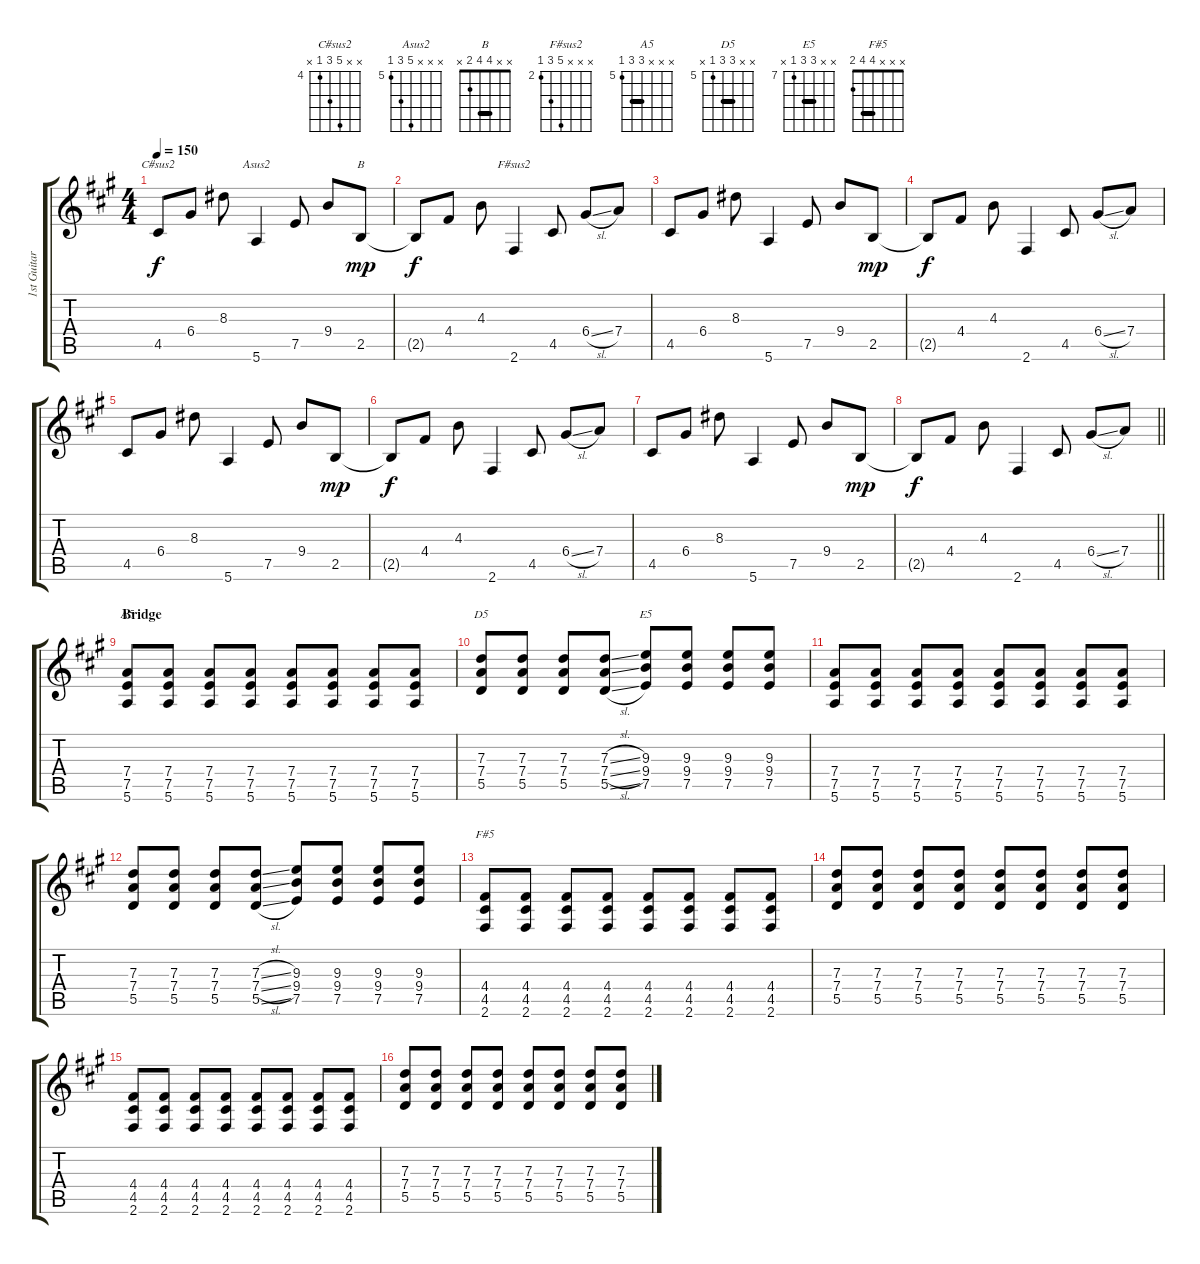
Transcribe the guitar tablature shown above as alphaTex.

\track ("1st Guitar" "1st Guitar") {instrument electricguitarjazz}
\staff {score tabs}
\tuning (E4 B3 G3 D3 A2 E2) {hide}
\chord ("C#sus2" x x 8 6 4 x) {firstfret 4}
\chord ("Asus2" x x x 9 7 5) {firstfret 5}
\chord ("B" x x 4 4 2 x) {barre 4}
\chord ("F#sus2" x x x 6 4 2) {firstfret 2}
\chord ("A5" x x x 7 7 5) {firstfret 5 barre 7}
\chord ("D5" x x 7 7 5 x) {firstfret 5 barre 7}
\chord ("E5" x x 9 9 7 x) {firstfret 7 barre 9}
\chord ("F#5" x x x 4 4 2) {barre 4}
\ts (4 4)
\tempo 150
\clef g2
\ks a
4.5.8{ch "C#sus2" dy f} 6.4.8 8.3.8 5.6.4{ch "Asus2"} 7.5.8 9.4.8 2.5.8{ch "B" dy mp} |
2.5{t}.8{dy f} 4.4.8 4.3.8 2.6.4{ch "F#sus2"} 4.5.8 6.4{sl}.8 7.4.8 |
4.5.8 6.4.8 8.3.8 5.6.4 7.5.8 9.4.8 2.5.8{dy mp} |
2.5{t}.8{dy f} 4.4.8 4.3.8 2.6.4 4.5.8 6.4{sl}.8 7.4.8 |
4.5.8 6.4.8 8.3.8 5.6.4 7.5.8 9.4.8 2.5.8{dy mp} |
2.5{t}.8{dy f} 4.4.8 4.3.8 2.6.4 4.5.8 6.4{sl}.8 7.4.8 |
4.5.8 6.4.8 8.3.8 5.6.4 7.5.8 9.4.8 2.5.8{dy mp} |
\barLineRight lightlight
2.5{t}.8{dy f} 4.4.8 4.3.8 2.6.4 4.5.8 6.4{sl}.8 7.4.8 |
\section ("" "Bridge")
(7.4 7.5 5.6).8{ch "A5"} (7.4 7.5 5.6).8 (7.4 7.5 5.6).8 (7.4 7.5 5.6).8 (7.4 7.5 5.6).8 (7.4 7.5 5.6).8 (7.4 7.5 5.6).8 (7.4 7.5 5.6).8 |
(7.3 7.4 5.5).8{ch "D5"} (7.3 7.4 5.5).8 (7.3 7.4 5.5).8 (7.3{sl} 7.4{sl} 5.5{sl}).8 (9.3 9.4 7.5).8{ch "E5"} (9.3 9.4 7.5).8 (9.3 9.4 7.5).8 (9.3 9.4 7.5).8 |
(7.4 7.5 5.6).8 (7.4 7.5 5.6).8 (7.4 7.5 5.6).8 (7.4 7.5 5.6).8 (7.4 7.5 5.6).8 (7.4 7.5 5.6).8 (7.4 7.5 5.6).8 (7.4 7.5 5.6).8 |
(7.3 7.4 5.5).8 (7.3 7.4 5.5).8 (7.3 7.4 5.5).8 (7.3{sl} 7.4{sl} 5.5{sl}).8 (9.3 9.4 7.5).8 (9.3 9.4 7.5).8 (9.3 9.4 7.5).8 (9.3 9.4 7.5).8 |
(4.4 4.5 2.6).8{ch "F#5"} (4.4 4.5 2.6).8 (4.4 4.5 2.6).8 (4.4 4.5 2.6).8 (4.4 4.5 2.6).8 (4.4 4.5 2.6).8 (4.4 4.5 2.6).8 (4.4 4.5 2.6).8 |
(7.3 7.4 5.5).8 (7.3 7.4 5.5).8 (7.3 7.4 5.5).8 (7.3 7.4 5.5).8 (7.3 7.4 5.5).8 (7.3 7.4 5.5).8 (7.3 7.4 5.5).8 (7.3 7.4 5.5).8 |
(4.4 4.5 2.6).8 (4.4 4.5 2.6).8 (4.4 4.5 2.6).8 (4.4 4.5 2.6).8 (4.4 4.5 2.6).8 (4.4 4.5 2.6).8 (4.4 4.5 2.6).8 (4.4 4.5 2.6).8 |
(7.3 7.4 5.5).8 (7.3 7.4 5.5).8 (7.3 7.4 5.5).8 (7.3 7.4 5.5).8 (7.3 7.4 5.5).8 (7.3 7.4 5.5).8 (7.3 7.4 5.5).8 (7.3 7.4 5.5).8
